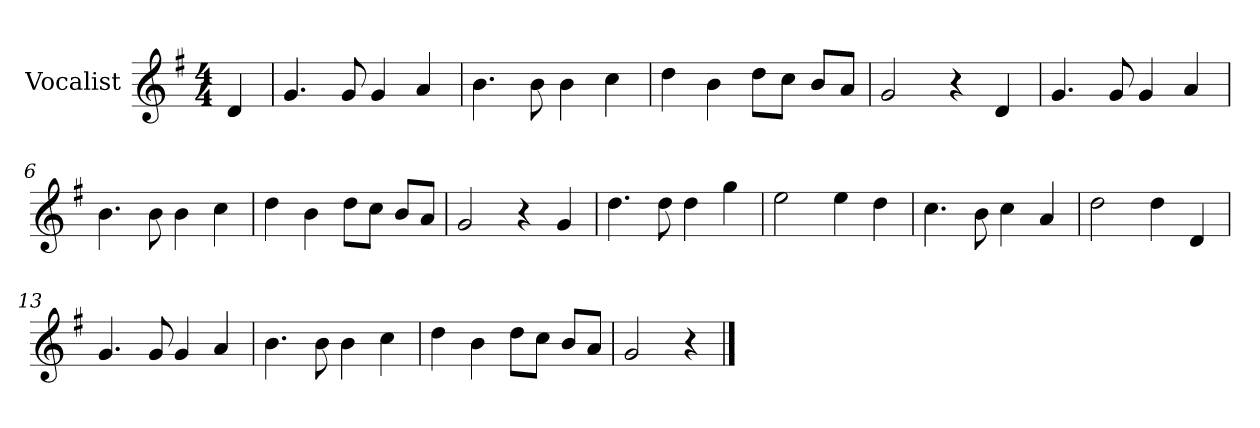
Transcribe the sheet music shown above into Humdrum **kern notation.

**kern
*part1
*staff1
*I"Vocalist
*k[f#]
*G:
*M4/4
=
4d
=1
4.g
8g
4g
4a
=2
4.b
8b
4b
4cc
=3
4dd
4b
8ddL
8ccJ
8bL
8aJ
=4
2g
4r
4d
=5
4.g
8g
4g
4a
=6
4.b
8b
4b
4cc
=7
4dd
4b
8ddL
8ccJ
8bL
8aJ
=8
2g
4r
4g
=9
4.dd
8dd
4dd
4gg
=10
2ee
4ee
4dd
=11
4.cc
8b
4cc
4a
=12
2dd
4dd
4d
=13
4.g
8g
4g
4a
=14
4.b
8b
4b
4cc
=15
4dd
4b
8ddL
8ccJ
8bL
8aJ
=16
2g
4r
==
*-
